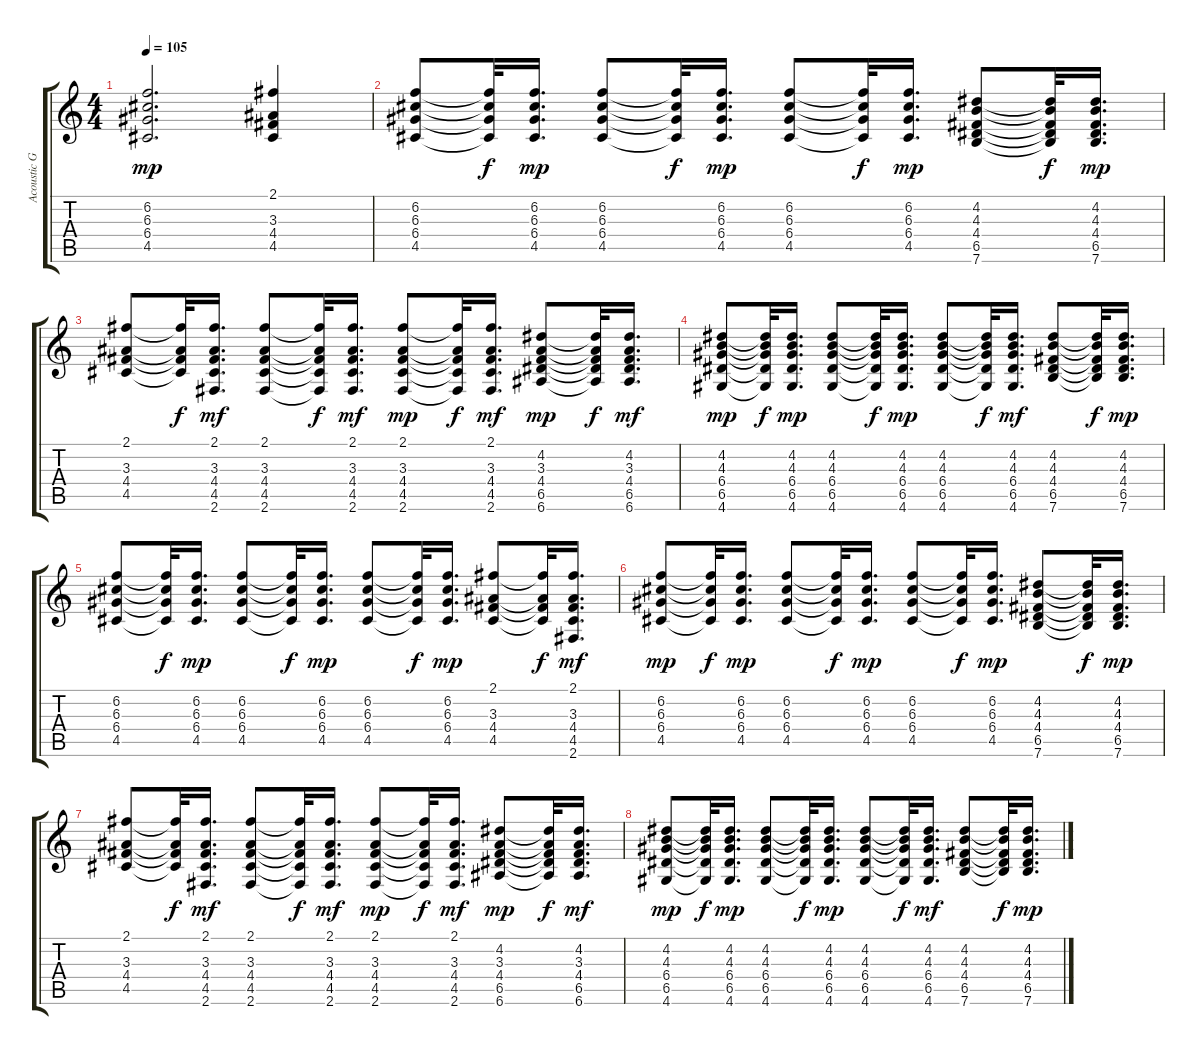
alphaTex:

\track ("Acoustic Guitar" "Acoustic G") {instrument acousticguitarsteel}
\staff {score tabs}
\tuning (E4 B3 G3 D3 A2 E2) {hide}
\ts (4 4)
\tempo 105
\clef g2
\ks c
(6.2 6.3 6.4 4.5).2{d dy mp} (2.1 3.3 4.4 4.5).4 |
(6.2 6.3 6.4 4.5).8 (6.2{t} 6.3{t} 6.4{t} 4.5{t}).32{dy f} (6.2 6.3 6.4 4.5).16{d dy mp} (6.2 6.3 6.4 4.5).8 (6.2{t} 6.3{t} 6.4{t} 4.5{t}).32{dy f} (6.2 6.3 6.4 4.5).16{d dy mp} (6.2 6.3 6.4 4.5).8 (6.2{t} 6.3{t} 6.4{t} 4.5{t}).32{dy f} (6.2 6.3 6.4 4.5).16{d dy mp} (4.2 4.3 4.4 6.5 7.6).8 (4.2{t} 4.3{t} 4.4{t} 6.5{t} 7.6{t}).32{dy f} (4.2 4.3 4.4 6.5 7.6).16{d dy mp} |
(2.1 3.3 4.4 4.5).8 (2.1{t} 3.3{t} 4.4{t} 4.5{t}).32{dy f} (2.1 3.3 4.4 4.5 2.6).16{d dy mf} (2.1 3.3 4.4 4.5 2.6).8 (2.1{t} 3.3{t} 4.4{t} 4.5{t} 2.6{t}).32{dy f} (2.1 3.3 4.4 4.5 2.6).16{d dy mf} (2.1 3.3 4.4 4.5 2.6).8{dy mp} (2.1{t} 3.3{t} 4.4{t} 4.5{t} 2.6{t}).32{dy f} (2.1 3.3 4.4 4.5 2.6).16{d dy mf} (4.2 3.3 4.4 6.5 6.6).8{dy mp} (4.2{t} 3.3{t} 4.4{t} 6.5{t} 6.6{t}).32{dy f} (4.2 3.3 4.4 6.5 6.6).16{d dy mf} |
(4.2 4.3 6.4 6.5 4.6).8{dy mp} (4.2{t} 4.3{t} 6.4{t} 6.5{t} 4.6{t}).32{dy f} (4.2 4.3 6.4 6.5 4.6).16{d dy mp} (4.2 4.3 6.4 6.5 4.6).8 (4.2{t} 4.3{t} 6.4{t} 6.5{t} 4.6{t}).32{dy f} (4.2 4.3 6.4 6.5 4.6).16{d dy mp} (4.2 4.3 6.4 6.5 4.6).8 (4.2{t} 4.3{t} 6.4{t} 6.5{t} 4.6{t}).32{dy f} (4.2 4.3 6.4 6.5 4.6).16{d dy mf} (4.2 4.3 4.4 6.5 7.6).8 (4.2{t} 4.3{t} 4.4{t} 6.5{t} 7.6{t}).32{dy f} (4.2 4.3 4.4 6.5 7.6).16{d dy mp} |
(6.2 6.3 6.4 4.5).8 (6.2{t} 6.3{t} 6.4{t} 4.5{t}).32{dy f} (6.2 6.3 6.4 4.5).16{d dy mp} (6.2 6.3 6.4 4.5).8 (6.2{t} 6.3{t} 6.4{t} 4.5{t}).32{dy f} (6.2 6.3 6.4 4.5).16{d dy mp} (6.2 6.3 6.4 4.5).8 (6.2{t} 6.3{t} 6.4{t} 4.5{t}).32{dy f} (6.2 6.3 6.4 4.5).16{d dy mp} (2.1 3.3 4.4 4.5).8 (2.1{t} 3.3{t} 4.4{t} 4.5{t}).32{dy f} (2.1 3.3 4.4 4.5 2.6).16{d dy mf} |
(6.2 6.3 6.4 4.5).8{dy mp} (6.2{t} 6.3{t} 6.4{t} 4.5{t}).32{dy f} (6.2 6.3 6.4 4.5).16{d dy mp} (6.2 6.3 6.4 4.5).8 (6.2{t} 6.3{t} 6.4{t} 4.5{t}).32{dy f} (6.2 6.3 6.4 4.5).16{d dy mp} (6.2 6.3 6.4 4.5).8 (6.2{t} 6.3{t} 6.4{t} 4.5{t}).32{dy f} (6.2 6.3 6.4 4.5).16{d dy mp} (4.2 4.3 4.4 6.5 7.6).8 (4.2{t} 4.3{t} 4.4{t} 6.5{t} 7.6{t}).32{dy f} (4.2 4.3 4.4 6.5 7.6).16{d dy mp} |
(2.1 3.3 4.4 4.5).8 (2.1{t} 3.3{t} 4.4{t} 4.5{t}).32{dy f} (2.1 3.3 4.4 4.5 2.6).16{d dy mf} (2.1 3.3 4.4 4.5 2.6).8 (2.1{t} 3.3{t} 4.4{t} 4.5{t} 2.6{t}).32{dy f} (2.1 3.3 4.4 4.5 2.6).16{d dy mf} (2.1 3.3 4.4 4.5 2.6).8{dy mp} (2.1{t} 3.3{t} 4.4{t} 4.5{t} 2.6{t}).32{dy f} (2.1 3.3 4.4 4.5 2.6).16{d dy mf} (4.2 3.3 4.4 6.5 6.6).8{dy mp} (4.2{t} 3.3{t} 4.4{t} 6.5{t} 6.6{t}).32{dy f} (4.2 3.3 4.4 6.5 6.6).16{d dy mf} |
(4.2 4.3 6.4 6.5 4.6).8{dy mp} (4.2{t} 4.3{t} 6.4{t} 6.5{t} 4.6{t}).32{dy f} (4.2 4.3 6.4 6.5 4.6).16{d dy mp} (4.2 4.3 6.4 6.5 4.6).8 (4.2{t} 4.3{t} 6.4{t} 6.5{t} 4.6{t}).32{dy f} (4.2 4.3 6.4 6.5 4.6).16{d dy mp} (4.2 4.3 6.4 6.5 4.6).8 (4.2{t} 4.3{t} 6.4{t} 6.5{t} 4.6{t}).32{dy f} (4.2 4.3 6.4 6.5 4.6).16{d dy mf} (4.2 4.3 4.4 6.5 7.6).8 (4.2{t} 4.3{t} 4.4{t} 6.5{t} 7.6{t}).32{dy f} (4.2 4.3 4.4 6.5 7.6).16{d dy mp}
